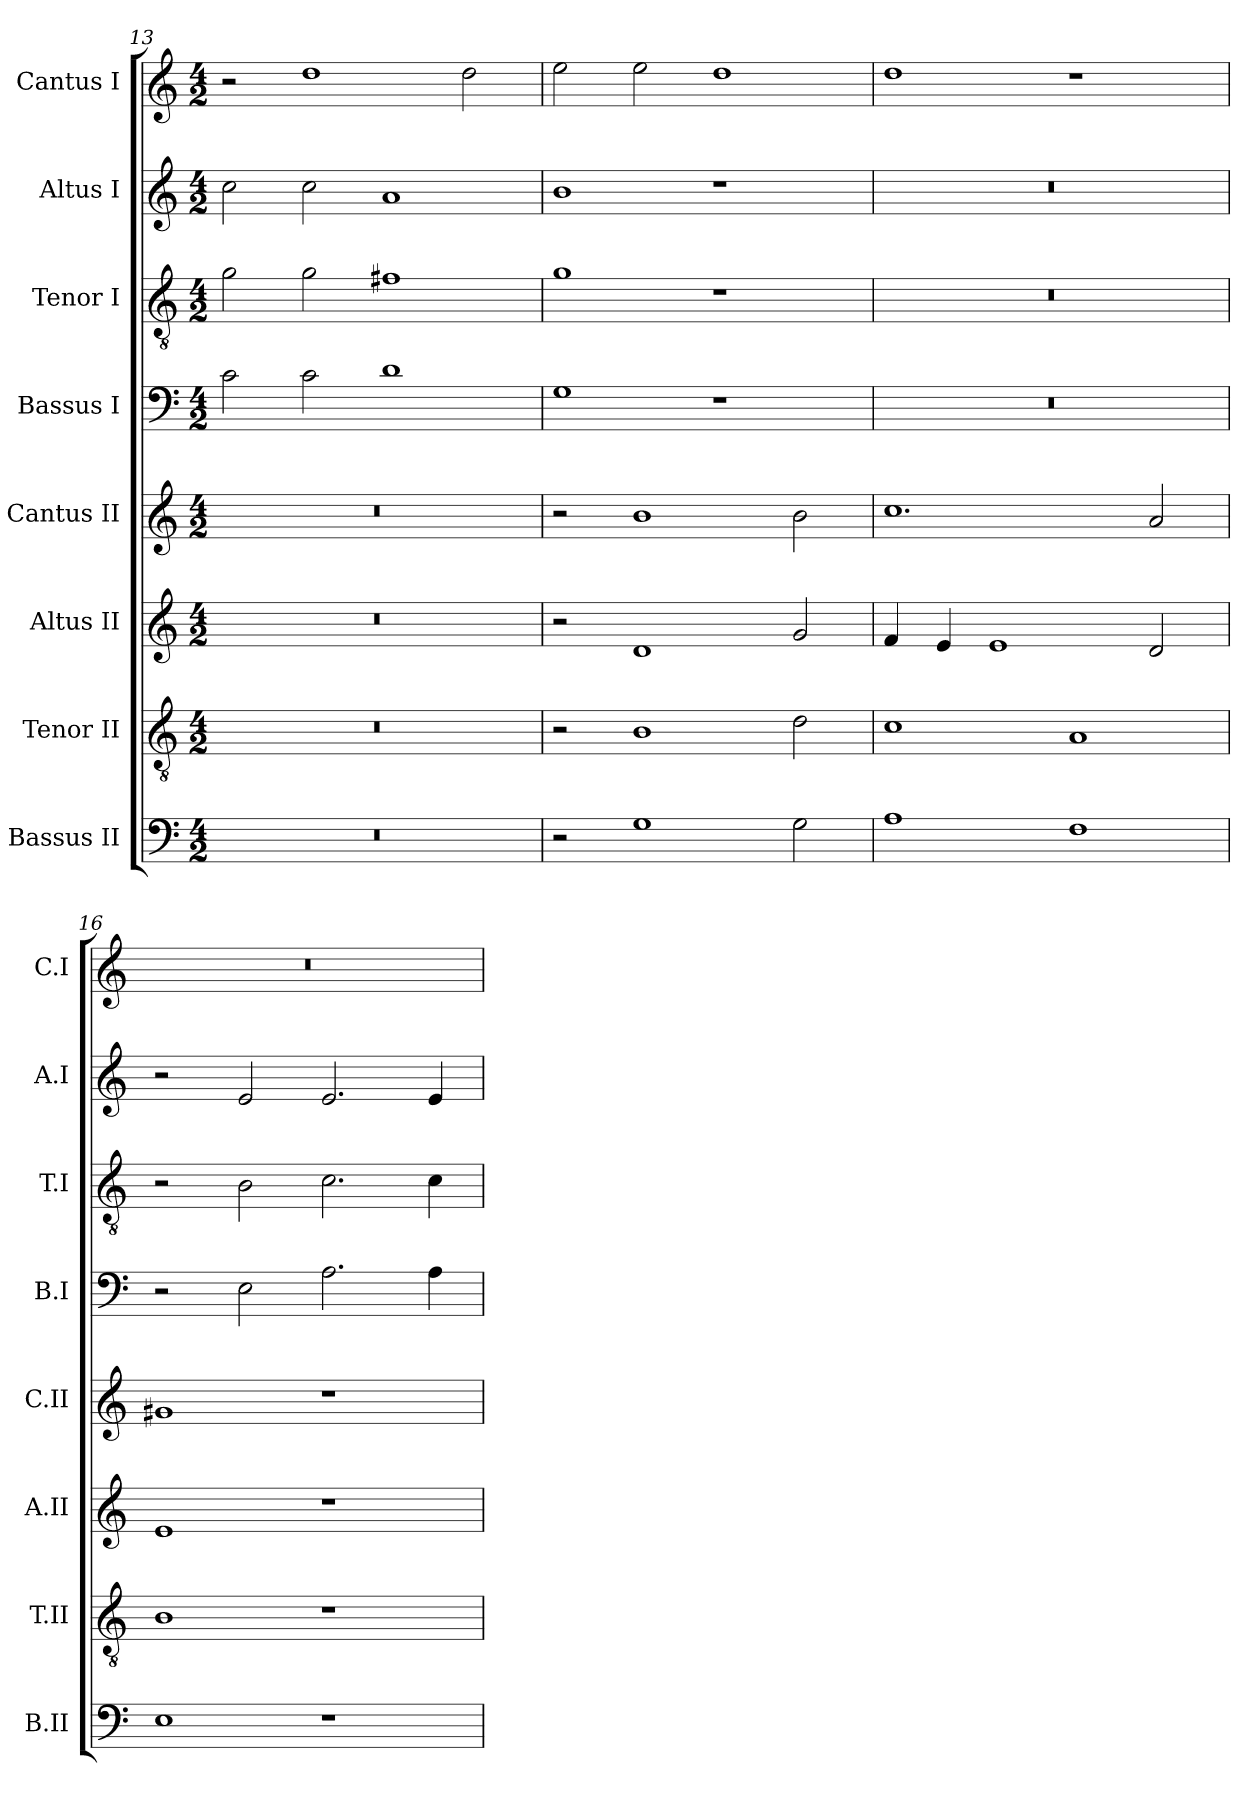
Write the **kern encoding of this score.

**kern	**kern	**kern	**kern	**kern	**kern	**kern	**kern
*part8	*part7	*part6	*part5	*part4	*part3	*part2	*part1
*staff8	*staff7	*staff6	*staff5	*staff4	*staff3	*staff2	*staff1
*I"Bassus II	*I"Tenor II	*I"Altus II	*I"Cantus II	*I"Bassus I	*I"Tenor I	*I"Altus I	*I"Cantus I
*I'B.II	*I'T.II	*I'A.II	*I'C.II	*I'B.I	*I'T.I	*I'A.I	*I'C.I
*clefF4	*clefGv2	*clefG2	*clefG2	*clefF4	*clefGv2	*clefG2	*clefG2
*	*ITrd7c12	*	*	*	*ITrd7c12	*	*
*k[]	*k[]	*k[]	*k[]	*k[]	*k[]	*k[]	*k[]
*C:	*C:	*C:	*C:	*C:	*C:	*C:	*C:
*M4/2	*M4/2	*M4/2	*M4/2	*M4/2	*M4/2	*M4/2	*M4/2
=13	=13	=13	=13	=13	=13	=13	=13
0r	0r	0r	0r	2c\	2G\	2cc\	2r
.	.	.	.	2c\	2G\	2cc\	1dd\
.	.	.	.	1d\	1F#X\	1a/	.
.	.	.	.	.	.	.	2dd\
=14	=14	=14	=14	=14	=14	=14	=14
2r	2r	2r	2r	1G\	1G\	1b\	2ee\
1G\	1BB\	1d/	1b\	.	.	.	2ee\
.	.	.	.	1r	1r	1r	1dd\
2G\	2D\	2g/	2b\	.	.	.	.
=15	=15	=15	=15	=15	=15	=15	=15
1A\	1C\	4f/	1.cc\	0r	0r	0r	1dd\
.	.	4e/	.	.	.	.	.
.	.	1e/	.	.	.	.	.
1F\	1AA/	.	.	.	.	.	1r
.	.	2d/	2a/	.	.	.	.
=16	=16	=16	=16	=16	=16	=16	=16
1E\	1BB\	1e/	1g#X/	2r	2r	2r	0r
.	.	.	.	2E\	2BB\	2e/	.
1r	1r	1r	1r	2.A\	2.C\	2.e/	.
.	.	.	.	4A\	4C\	4e/	.
=	=	=	=	=	=	=	=
*-	*-	*-	*-	*-	*-	*-	*-
